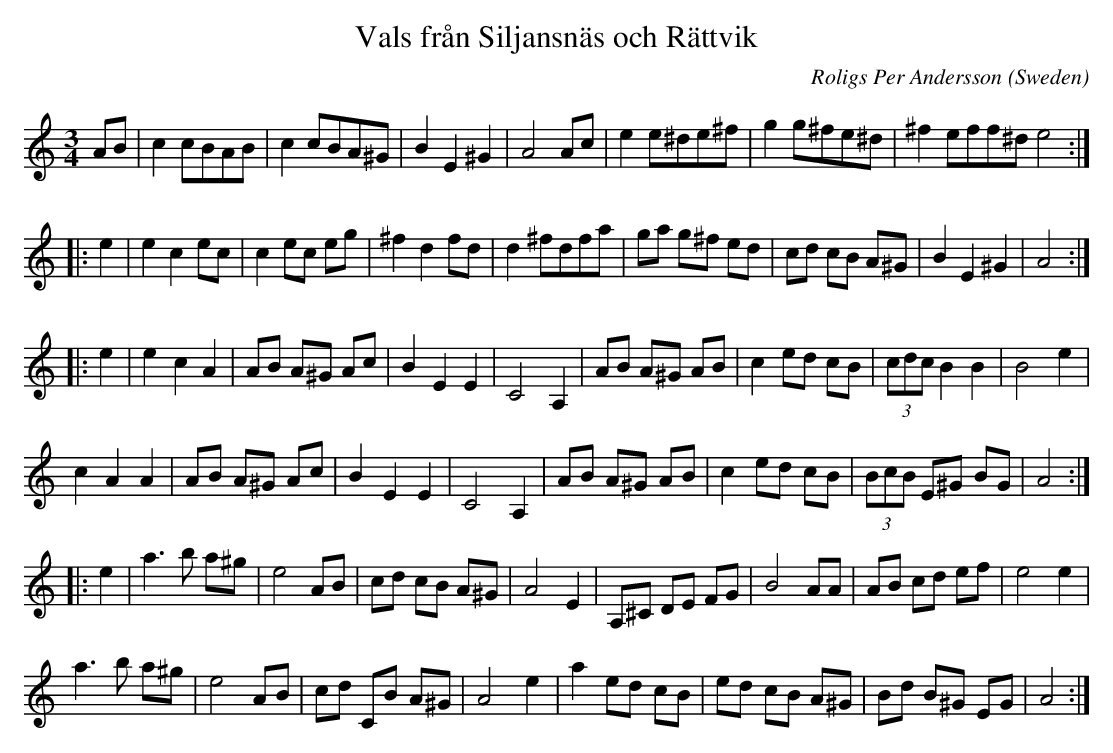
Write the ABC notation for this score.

X:1
T:Vals från Siljansnäs och Rättvik
C:Roligs Per Andersson
M:3/4
O:Sweden
K:A minor
AB | \
c2 cBAB | c2 cBA^G | B2 E2^G2 | A4 Ac |\
e2 e^de^f | g2g^fe^d | ^f2 eff^d e4 :|
|: e2 | \
e2 c2ec   | c2 ec eg  | ^f2 d2fd | d2 ^fdfa |\
ga g^f ed | cd cB A^G | B2 E2^G2 | A4 :|
|: e2 |\
e2 c2 A2  | AB A^G Ac | B2E2E2 | C4 A,2 |\
AB A^G AB | c2 ed cB  | (3cdc B2B2 | B4 e2 |
c2 A2A2 | AB A^G Ac | B2 E2E2 | C4 A,2 | \
AB A^G AB | c2 ed cB | (3BcB E^G BG | A4 :|
|:e2 |\
a3b a^g | e4 AB | cd cB A^G | A4 E2 | \
A,^C DE FG | B4 AA | AB cd ef | e4 e2 |
a3b a^g | e4 AB | cd CB A^G | A4 e2 |\
a2ed cB | ed cB A^G | Bd B^G EG | A4 :|
